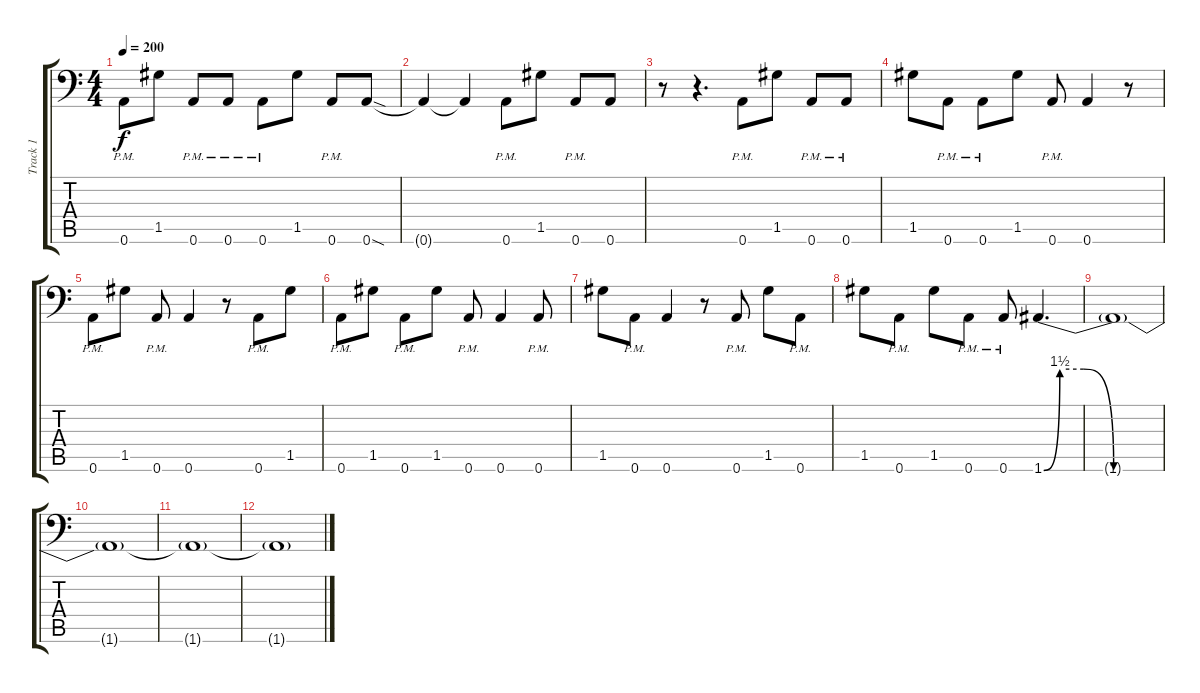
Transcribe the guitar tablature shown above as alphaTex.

\track ("Track 1" "Track 1") {instrument distortionguitar}
\staff {score tabs}
\tuning (D4 A3 F3 C3 G2 A1) {hide}
\ts (4 4)
\tempo 200
\clef f4
\ks c
0.6{pm}.8{dy f} 1.5.8 0.6{pm}.8 0.6{pm}.8 0.6{pm}.8 1.5.8 0.6{pm}.8 0.6{sod}.8 |
0.6{t}.4 0.6{t}.4 0.6{pm}.8 1.5.8 0.6{pm}.8 0.6.8 |
r.8 r.4{d} 0.6{pm}.8 1.5.8 0.6{pm}.8 0.6{pm}.8 |
1.5.8 0.6{pm}.8 0.6{pm}.8 1.5.8 0.6{pm}.8 0.6.4 r.8 |
0.6{pm}.8 1.5.8 0.6{pm}.8 0.6.4 r.8 0.6{pm}.8 1.5.8 |
0.6{pm}.8 1.5.8 0.6{pm}.8 1.5.8 0.6{pm}.8 0.6.4 0.6{pm}.8 |
1.5.8 0.6{pm}.8 0.6.4 r.8 0.6{pm}.8 1.5.8 0.6{pm}.8 |
1.5.8 0.6{pm}.8 1.5.8 0.6{pm}.8 0.6{pm}.8 1.6{be (custom 0 0 8 6 20 6 35 0 60 0)}.4{d} |
1.6{t}.1 |
1.6{t}.1 |
1.6{t}.1 |
1.6{t}.1
